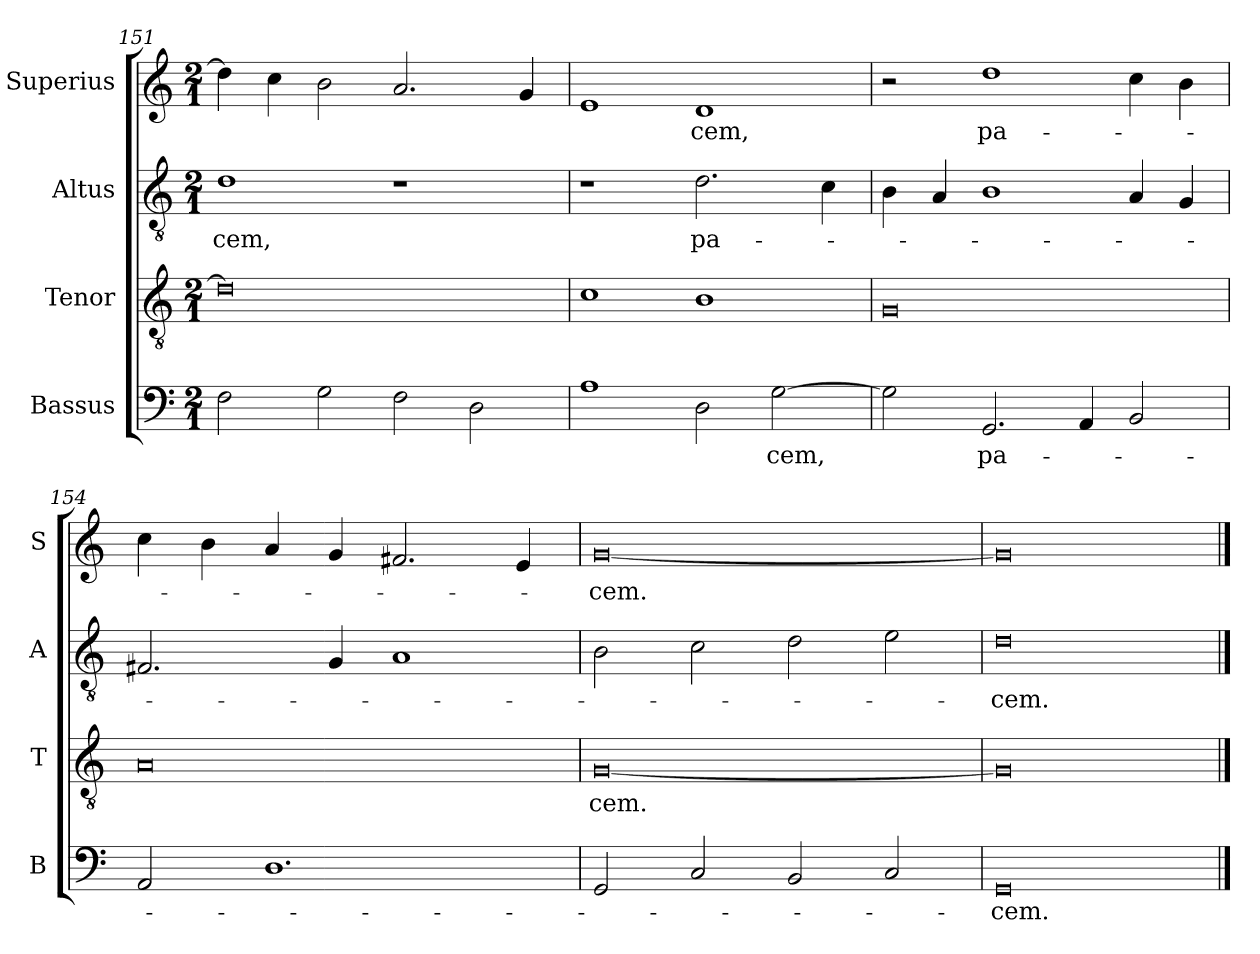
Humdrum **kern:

**kern	**text	**kern	**text	**kern	**text	**kern	**text
*part4	*part4	*part3	*part3	*part2	*part2	*part1	*part1
*staff4	*staff4	*staff3	*staff3	*staff2	*staff2	*staff1	*staff1
*I"Bassus	*	*I"Tenor	*	*I"Altus	*	*I"Superius	*
*I'B	*	*I'T	*	*I'A	*	*I'S	*
*clefF4	*	*clefGv2	*	*clefGv2	*	*clefG2	*
*k[]	*	*k[]	*	*k[]	*	*k[]	*
*M2/1	*	*M2/1	*	*M2/1	*	*M2/1	*
=151	=151	=151	=151	=151	=151	=151	=151
!	!	!	!	!	!LO:LY:i	!	!
2F	.	0d]	.	1d	-cem,	4dd]	.
.	.	.	.	.	.	4cc	.
2G	.	.	.	.	.	2b	.
2F	.	.	.	1r	.	2.a	.
2D	.	.	.	.	.	.	.
.	.	.	.	.	.	4g	.
=152	=152	=152	=152	=152	=152	=152	=152
1A	.	1c	.	1r	.	1e	.
!	!	!	!	!	!	!	!LO:LY:i
2D	.	1B	.	2.d	pa-	1d	-cem,
!	!LO:LY:i	!	!	!	!	!	!
[2G	-cem,	.	.	.	.	.	.
.	.	.	.	4c	.	.	.
=153	=153	=153	=153	=153	=153	=153	=153
2G]	.	0G	.	4B	.	2r	.
.	.	.	.	4A	.	.	.
!	!	!	!	!	!	!	!LO:LY:i
2.GG	pa-	.	.	1B	.	1dd	pa-
4AA	.	.	.	.	.	.	.
2BB	.	.	.	4A	.	4cc	.
.	.	.	.	4G	.	4b	.
=154	=154	=154	=154	=154	=154	=154	=154
2AA	.	0A	.	2.F#X	.	4cc	.
.	.	.	.	.	.	4b	.
1.D	.	.	.	.	.	4a	.
.	.	.	.	4G	.	4g	.
.	.	.	.	1A	.	2.f#X	.
.	.	.	.	.	.	4e	.
=155	=155	=155	=155	=155	=155	=155	=155
!	!	!	!	!	!	!	!LO:LY:i
2GG	.	[0G	-cem.	2B	.	[0g	-cem.
2C	.	.	.	2c	.	.	.
2BB	.	.	.	2d	.	.	.
2C	.	.	.	2e	.	.	.
=156	=156	=156	=156	=156	=156	=156	=156
0GG	-cem.	0G]	.	0d	-cem.	0g]	.
==	==	==	==	==	==	==	==
*-	*-	*-	*-	*-	*-	*-	*-
